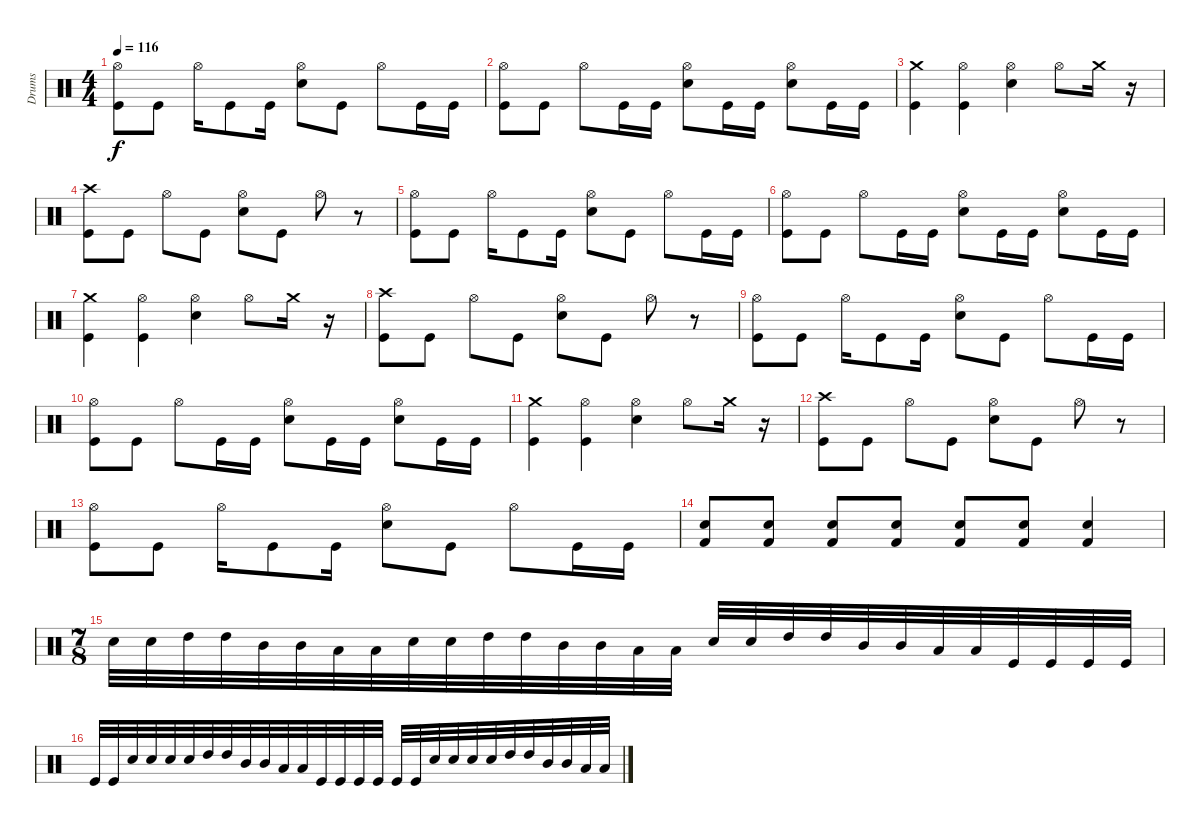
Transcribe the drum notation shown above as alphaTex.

\track ("Drums" "Drums") {instrument percussion}
\staff {score}
\articulation defaults
\ts (4 4)
\tempo 116
\clef neutral
\ks c
("Hi-Hat (open)" "Kick (hit)").8{dy f} "Kick (hit)".8 "Hi-Hat (open)".16 "Kick (hit)".8 "Kick (hit)".16 ("Hi-Hat (open)" "Electric Snare (hit)").8 "Kick (hit)".8 "Hi-Hat (open)".8 "Kick (hit)".16 "Kick (hit)".16 |
("Hi-Hat (open)" "Kick (hit)").8 "Kick (hit)".8 "Hi-Hat (open)".8 "Kick (hit)".16 "Kick (hit)".16 ("Hi-Hat (open)" "Electric Snare (hit)").8 "Kick (hit)".16 "Kick (hit)".16 ("Electric Snare (hit)" "Hi-Hat (open)").8 "Kick (hit)".16 "Kick (hit)".16 |
("Crash medium (hit)" "Kick (hit)").4 ("Hi-Hat (open)" "Kick (hit)").4 ("Hi-Hat (open)" "Electric Snare (hit)").4 "Hi-Hat (open)".8 "Crash medium (hit)".16 r.16 |
("Crash high (hit)" "Kick (hit)").8 "Kick (hit)".8 "Hi-Hat (open)".8 "Kick (hit)".8 ("Hi-Hat (open)" "Electric Snare (hit)").8 "Kick (hit)".8 "Hi-Hat (open)".8 r.8 |
("Hi-Hat (open)" "Kick (hit)").8 "Kick (hit)".8 "Hi-Hat (open)".16 "Kick (hit)".8 "Kick (hit)".16 ("Hi-Hat (open)" "Electric Snare (hit)").8 "Kick (hit)".8 "Hi-Hat (open)".8 "Kick (hit)".16 "Kick (hit)".16 |
("Hi-Hat (open)" "Kick (hit)").8 "Kick (hit)".8 "Hi-Hat (open)".8 "Kick (hit)".16 "Kick (hit)".16 ("Hi-Hat (open)" "Electric Snare (hit)").8 "Kick (hit)".16 "Kick (hit)".16 ("Electric Snare (hit)" "Hi-Hat (open)").8 "Kick (hit)".16 "Kick (hit)".16 |
("Crash medium (hit)" "Kick (hit)").4 ("Hi-Hat (open)" "Kick (hit)").4 ("Hi-Hat (open)" "Electric Snare (hit)").4 "Hi-Hat (open)".8 "Crash medium (hit)".16 r.16 |
("Crash high (hit)" "Kick (hit)").8 "Kick (hit)".8 "Hi-Hat (open)".8 "Kick (hit)".8 ("Hi-Hat (open)" "Electric Snare (hit)").8 "Kick (hit)".8 "Hi-Hat (open)".8 r.8 |
("Hi-Hat (open)" "Kick (hit)").8 "Kick (hit)".8 "Hi-Hat (open)".16 "Kick (hit)".8 "Kick (hit)".16 ("Hi-Hat (open)" "Electric Snare (hit)").8 "Kick (hit)".8 "Hi-Hat (open)".8 "Kick (hit)".16 "Kick (hit)".16 |
("Hi-Hat (open)" "Kick (hit)").8 "Kick (hit)".8 "Hi-Hat (open)".8 "Kick (hit)".16 "Kick (hit)".16 ("Hi-Hat (open)" "Electric Snare (hit)").8 "Kick (hit)".16 "Kick (hit)".16 ("Electric Snare (hit)" "Hi-Hat (open)").8 "Kick (hit)".16 "Kick (hit)".16 |
("Crash medium (hit)" "Kick (hit)").4 ("Hi-Hat (open)" "Kick (hit)").4 ("Hi-Hat (open)" "Electric Snare (hit)").4 "Hi-Hat (open)".8 "Crash medium (hit)".16 r.16 |
("Crash high (hit)" "Kick (hit)").8 "Kick (hit)".8 "Hi-Hat (open)".8 "Kick (hit)".8 ("Hi-Hat (open)" "Electric Snare (hit)").8 "Kick (hit)".8 "Hi-Hat (open)".8 r.8 |
("Hi-Hat (open)" "Kick (hit)").8 "Kick (hit)".8 "Hi-Hat (open)".16 "Kick (hit)".8 "Kick (hit)".16 ("Hi-Hat (open)" "Electric Snare (hit)").8 "Kick (hit)".8 "Hi-Hat (open)".8 "Kick (hit)".16 "Kick (hit)".16 |
("Electric Snare (hit)" "Kick (hit) 2").8 ("Electric Snare (hit)" "Kick (hit) 2").8 ("Electric Snare (hit)" "Kick (hit) 2").8 ("Electric Snare (hit)" "Kick (hit) 2").8 ("Electric Snare (hit)" "Kick (hit) 2").8 ("Electric Snare (hit)" "Kick (hit) 2").8 ("Electric Snare (hit)" "Kick (hit) 2").4 |
\ts (7 8)
"Electric Snare (hit)".32 "Electric Snare (hit)".32 "High Tom (hit)".32 "High Tom (hit)".32 "Mid Tom (hit)".32 "Mid Tom (hit)".32 "Low Tom (hit)".32 "Low Tom (hit)".32 "Electric Snare (hit)".32 "Electric Snare (hit)".32 "High Tom (hit)".32 "High Tom (hit)".32 "Mid Tom (hit)".32 "Mid Tom (hit)".32 "Low Tom (hit)".32 "Low Tom (hit)".32 "Electric Snare (hit)".32 "Electric Snare (hit)".32 "High Tom (hit)".32 "High Tom (hit)".32 "Mid Tom (hit)".32 "Mid Tom (hit)".32 "Low Tom (hit)".32 "Low Tom (hit)".32 "Kick (hit)".32 "Kick (hit)".32 "Kick (hit)".32 "Kick (hit)".32 |
"Kick (hit)".32 "Kick (hit)".32 "Electric Snare (hit)".32 "Electric Snare (hit)".32 "Electric Snare (hit)".32 "Electric Snare (hit)".32 "High Tom (hit)".32 "High Tom (hit)".32 "Mid Tom (hit)".32 "Mid Tom (hit)".32 "Low Tom (hit)".32 "Low Tom (hit)".32 "Kick (hit)".32 "Kick (hit)".32 "Kick (hit)".32 "Kick (hit)".32 "Kick (hit)".32 "Kick (hit)".32 "Electric Snare (hit)".32 "Electric Snare (hit)".32 "Electric Snare (hit)".32 "Electric Snare (hit)".32 "High Tom (hit)".32 "High Tom (hit)".32 "Mid Tom (hit)".32 "Mid Tom (hit)".32 "Low Tom (hit)".32 "Low Tom (hit)".32
